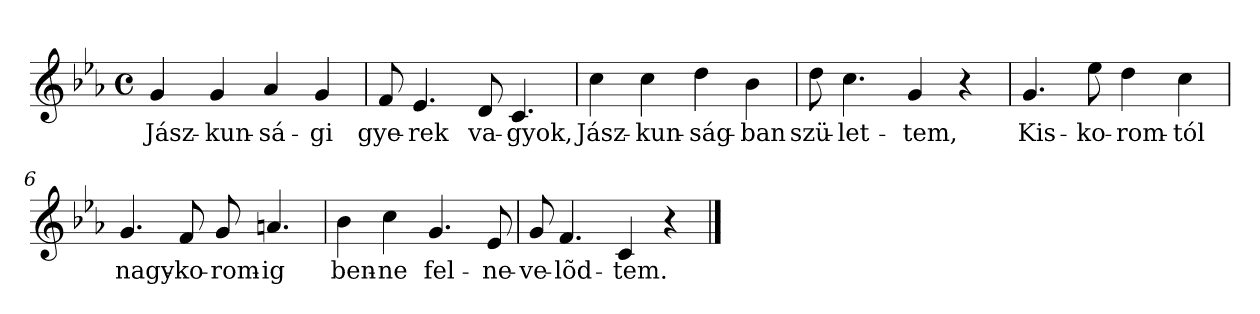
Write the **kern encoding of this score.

**kern	**text
*part1	*part1
*staff1	*staff1
*clefG2	*
*k[b-e-a-]	*
*c:	*
*M4/4	*
*met(c)	*
=1	=1
!	!LO:LY:b
4g/	Jász-
!	!LO:LY:b
4g/	-kun-
!	!LO:LY:b
4a-/	-sá-
!	!LO:LY:b
4g/	-gi
=2	=2
!	!LO:LY:b
8f/	gye-
!	!LO:LY:b
4.e-/	-rek
!	!LO:LY:b
8d/	va-
!	!LO:LY:b
4.c/	-gyok,
=3	=3
!	!LO:LY:b
4cc\	Jász-
!	!LO:LY:b
4cc\	-kun-
!	!LO:LY:b
4dd\	-ság-
!	!LO:LY:b
4b-\	-ban
=4	=4
!	!LO:LY:b
8dd\	szü-
!	!LO:LY:b
4.cc\	-let-
!	!LO:LY:b
4g/	-tem,
4r	.
!!LO:LB:g=z
=5	=5
!	!LO:LY:b
4.g/	Kis-
!	!LO:LY:b
8ee-\	-ko-
!	!LO:LY:b
4dd\	-rom-
!	!LO:LY:b
4cc\	-tól
=6	=6
!	!LO:LY:b
4.g/	nagy-
!	!LO:LY:b
8f/	-ko-
!	!LO:LY:b
8g/	-rom-
!	!LO:LY:b
4.an/	-ig
=7	=7
!	!LO:LY:b
4b-\	ben-
!	!LO:LY:b
4cc\	-ne
!	!LO:LY:b
4.g/	fel-
!	!LO:LY:b
8e-/	-ne-
=8	=8
!	!LO:LY:b
8g/	-ve-
!	!LO:LY:b
4.f/	-lõd-
!	!LO:LY:b
4c/	-tem.
4r	.
==	==
*-	*-
